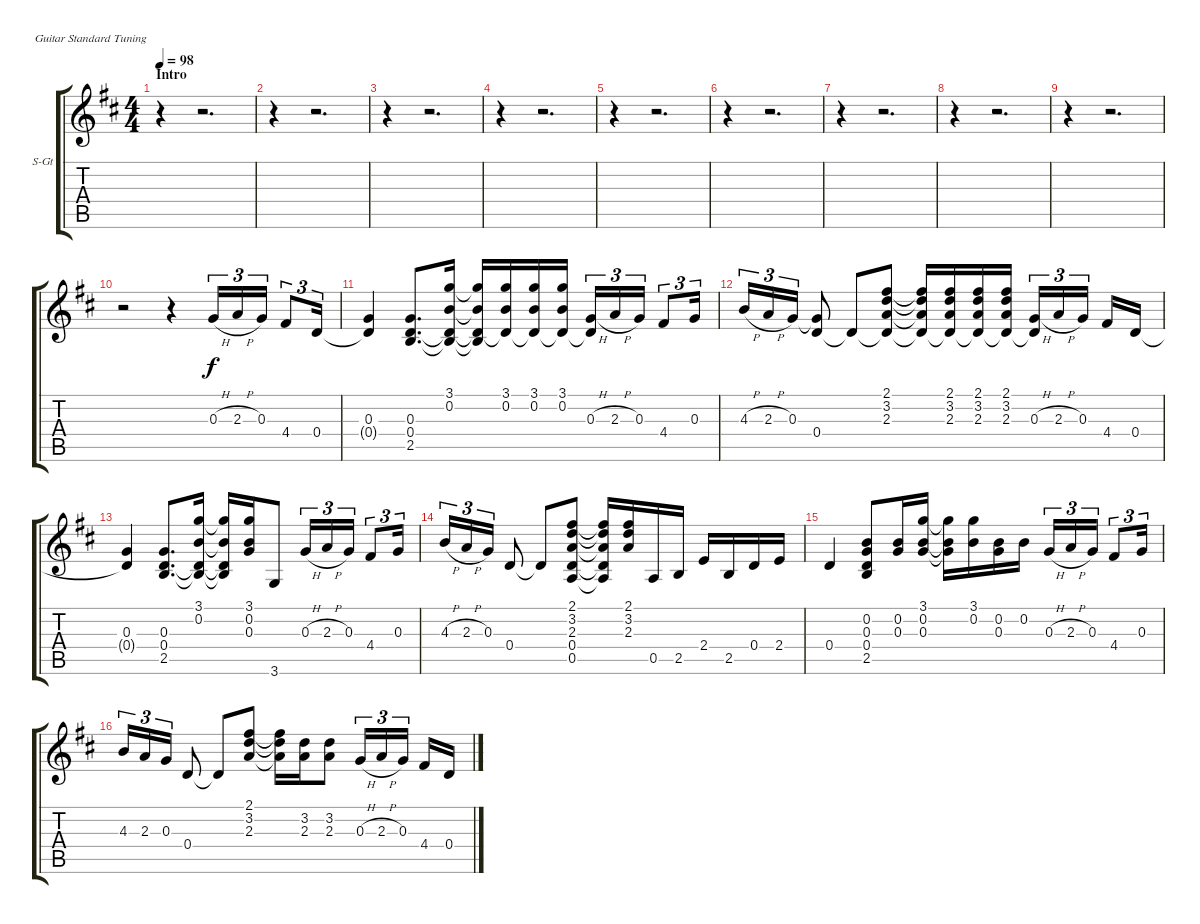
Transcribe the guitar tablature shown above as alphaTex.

\bracketExtendMode groupsimilarinstruments
\firstSystemTrackNameOrientation horizontal
\otherSystemsTrackNameOrientation horizontal
\track ("Acoustic Gtr 2" "S-Gt") {instrument acousticguitarsteel}
\staff {score tabs}
\tuning (E4 B3 G3 D3 A2 E2)
\ts (4 4)
\section ("" "Intro")
\tempo 98
\clef g2
\ks d
r.4{dy f instrument acousticguitarsteel} r.2{d} |
r.4 r.2{d} |
r.4 r.2{d} |
r.4 r.2{d} |
r.4 r.2{d} |
r.4 r.2{d} |
r.4 r.2{d} |
r.4 r.2{d} |
r.4 r.2{d} |
r.2 r.4 0.3{h}.16{tu (3 2)} 2.3{h}.16{tu (3 2)} 0.3.16{tu (3 2)} 4.4.8{tu (3 2)} 0.4.16{tu (3 2)} |
(0.3 0.4{t}).4 (0.3 0.4 2.5).8{d} (3.1 0.2 0.4{t} 2.5{t}).16 (3.1{t} 0.2{t} 0.4{t} 2.5{t}).16 (3.1 0.2 0.4{t}).16 (3.1 0.2 0.4{t}).16 (3.1 0.2 0.4{t}).16 (0.3{h} 0.4{t}).16{tu (3 2)} 2.3{h}.16{tu (3 2)} 0.3.16{tu (3 2)} 4.4.8{tu (3 2)} 0.3.16{tu (3 2)} |
4.3{h}.16{tu (3 2)} 2.3{h}.16{tu (3 2)} 0.3.16{tu (3 2)} (0.3{t} 0.4).8 0.4{t}.8 (2.1 3.2 2.3 0.4{t}).8 (2.1{t} 3.2{t} 2.3{t} 0.4{t}).16 (2.1 3.2 2.3 0.4{t}).16 (2.1 3.2 2.3 0.4{t}).16 (2.1 3.2 2.3 0.4{t}).16 (0.3{h} 0.4{t}).16{tu (3 2)} 2.3{h}.16{tu (3 2)} 0.3.16{tu (3 2)} 4.4.16 0.4.16 |
(0.3 0.4{t}).4 (0.3 0.4 2.5).8{d} (3.1 0.2 0.4{t} 2.5{t}).16 (3.1{t} 0.2{t} 0.4{t} 2.5{t}).16 (3.1 0.2 0.3).16 3.6.8 0.3{h}.16{tu (3 2)} 2.3{h}.16{tu (3 2)} 0.3.16{tu (3 2)} 4.4.8{tu (3 2)} 0.3.16{tu (3 2)} |
4.3{h}.16{tu (3 2)} 2.3{h}.16{tu (3 2)} 0.3.16{tu (3 2)} 0.4.8 0.4{t}.8 (2.1 3.2 2.3 0.4 0.5).8 (2.1{t} 3.2{t} 2.3{t} 0.4{t} 0.5{t}).16 (2.1 3.2 2.3).16 0.5.16 2.5.16 2.4.16 2.5.16 0.4.16 2.4.16 |
0.4.4 (0.2 0.3 0.4 2.5).8 (0.2 0.3).16 (3.1 0.2 0.3).16 (3.1{t} 0.2{t} 0.3{t}).16 (3.1 0.2).16 (0.2 0.3).16 0.2.16 0.3{h}.16{tu (3 2)} 2.3{h}.16{tu (3 2)} 0.3.16{tu (3 2)} 4.4.8{tu (3 2)} 0.3.16{tu (3 2)} |
4.3.16{tu (3 2)} 2.3.16{tu (3 2)} 0.3.16{tu (3 2)} 0.4.8 0.4{t}.8 (2.1 3.2 2.3).8 (2.1{t} 3.2{t} 2.3{t}).16 (3.2 2.3).16 (3.2 2.3).8 0.3{h}.16{tu (3 2)} 2.3{h}.16{tu (3 2)} 0.3.16{tu (3 2)} 4.4.16 0.4.16
